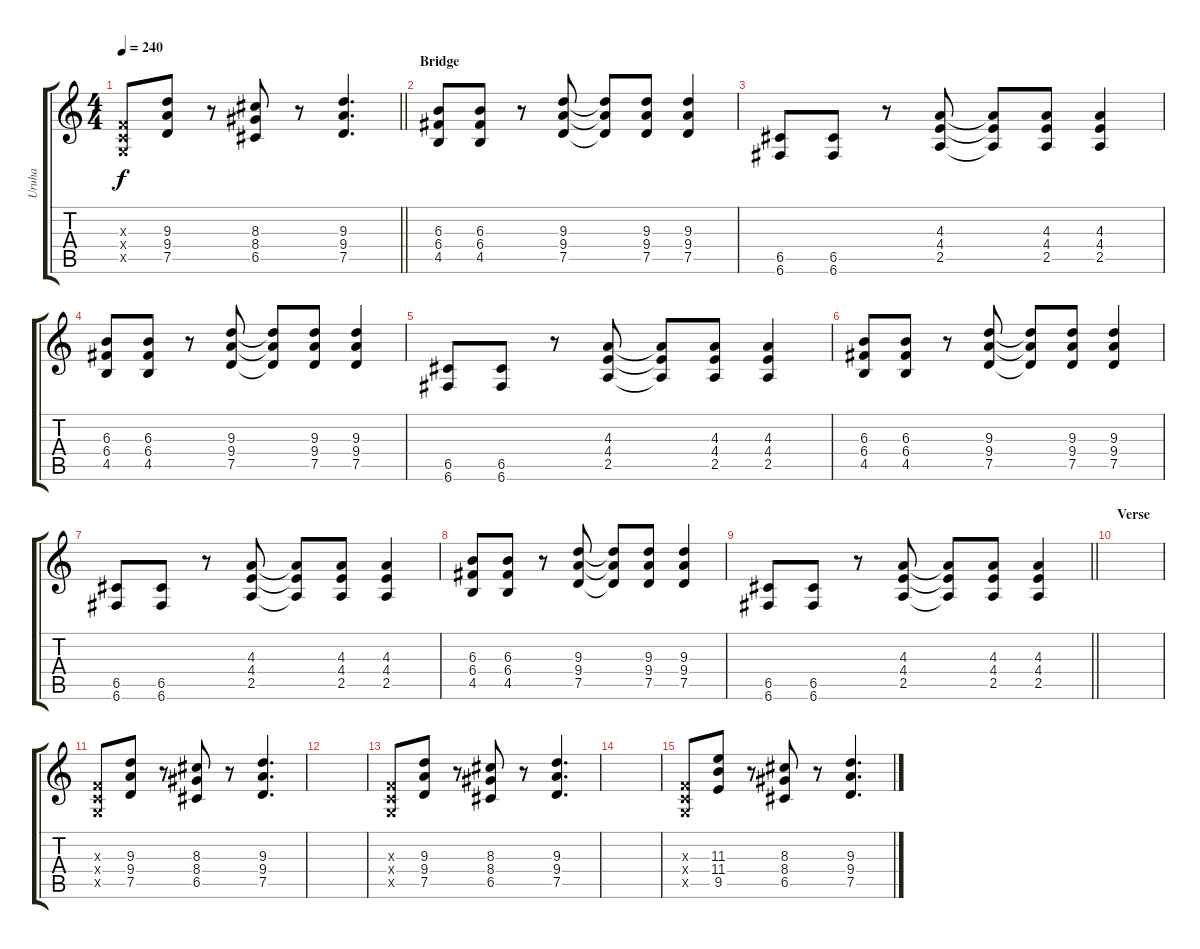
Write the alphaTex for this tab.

\track ("Uruha" "Uruha") {instrument distortionguitar}
\staff {score tabs}
\tuning (D4 A3 F3 C3 G2 C2) {hide}
\ts (4 4)
\tempo 240
\clef g2
\barLineRight lightlight
\ks c
(0.3{x} 0.4{x} 0.5{x}).8{dy f} (9.3 9.4 7.5).8 r.8 (8.3 8.4 6.5).8 r.8 (9.3 9.4 7.5).4{d} |
\section ("" "Bridge")
(6.3 6.4 4.5).8 (6.3 6.4 4.5).8 r.8 (9.3 9.4 7.5).8 (9.3{t} 9.4{t} 7.5{t}).8 (9.3 9.4 7.5).8 (9.3 9.4 7.5).4 |
(6.5 6.6).8 (6.5 6.6).8 r.8 (4.3 4.4 2.5).8 (4.3{t} 4.4{t} 2.5{t}).8 (4.3 4.4 2.5).8 (4.3 4.4 2.5).4 |
(6.3 6.4 4.5).8 (6.3 6.4 4.5).8 r.8 (9.3 9.4 7.5).8 (9.3{t} 9.4{t} 7.5{t}).8 (9.3 9.4 7.5).8 (9.3 9.4 7.5).4 |
(6.5 6.6).8 (6.5 6.6).8 r.8 (4.3 4.4 2.5).8 (4.3{t} 4.4{t} 2.5{t}).8 (4.3 4.4 2.5).8 (4.3 4.4 2.5).4 |
(6.3 6.4 4.5).8 (6.3 6.4 4.5).8 r.8 (9.3 9.4 7.5).8 (9.3{t} 9.4{t} 7.5{t}).8 (9.3 9.4 7.5).8 (9.3 9.4 7.5).4 |
(6.5 6.6).8 (6.5 6.6).8 r.8 (4.3 4.4 2.5).8 (4.3{t} 4.4{t} 2.5{t}).8 (4.3 4.4 2.5).8 (4.3 4.4 2.5).4 |
(6.3 6.4 4.5).8 (6.3 6.4 4.5).8 r.8 (9.3 9.4 7.5).8 (9.3{t} 9.4{t} 7.5{t}).8 (9.3 9.4 7.5).8 (9.3 9.4 7.5).4 |
\barLineRight lightlight
(6.5 6.6).8 (6.5 6.6).8 r.8 (4.3 4.4 2.5).8 (4.3{t} 4.4{t} 2.5{t}).8 (4.3 4.4 2.5).8 (4.3 4.4 2.5).4 |
\section ("" "Verse")
|
(0.3{x} 0.4{x} 0.5{x}).8{volume 13 balance 16} (9.3 9.4 7.5).8 r.8 (8.3 8.4 6.5).8 r.8 (9.3 9.4 7.5).4{d} |
|
(0.3{x} 0.4{x} 0.5{x}).8 (9.3 9.4 7.5).8 r.8 (8.3 8.4 6.5).8 r.8 (9.3 9.4 7.5).4{d} |
|
(0.3{x} 0.4{x} 0.5{x}).8 (11.3 11.4 9.5).8 r.8 (8.3 8.4 6.5).8 r.8 (9.3 9.4 7.5).4{d}
